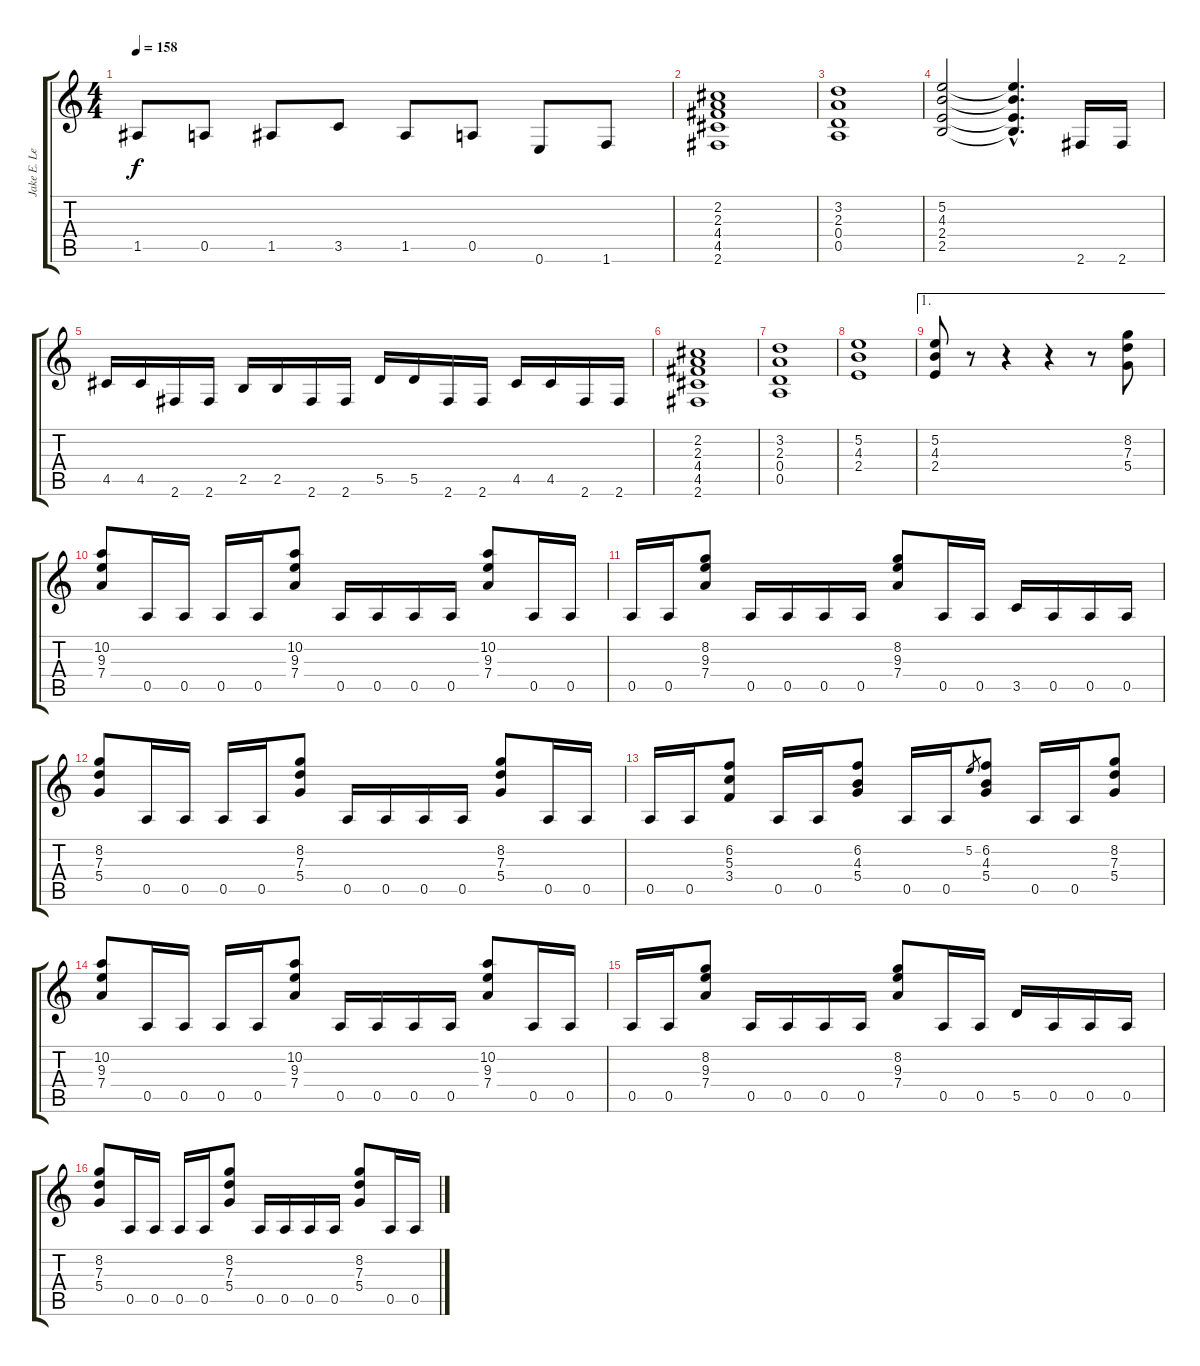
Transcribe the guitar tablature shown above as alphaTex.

\track ("Jake E. Lee" "Jake E. Le") {instrument distortionguitar}
\staff {score tabs}
\tuning (E4 B3 G3 D3 A2 E2) {hide}
\ts (4 4)
\tempo 158
\clef g2
\ks c
1.5.8{dy f} 0.5.8 1.5.8 3.5.8 1.5.8 0.5.8 0.6.8 1.6.8 |
(2.2 2.3 4.4 4.5 2.6).1 |
(3.2 2.3 0.4 0.5).1 |
(5.2 4.3 2.4 2.5).2 (5.2{hac t} 4.3{hac t} 2.4{hac t} 2.5{hac t}).4{d} 2.6.16 2.6.16 |
4.5.16 4.5.16 2.6.16 2.6.16 2.5.16 2.5.16 2.6.16 2.6.16 5.5.16 5.5.16 2.6.16 2.6.16 4.5.16 4.5.16 2.6.16 2.6.16 |
(2.2 2.3 4.4 4.5 2.6).1 |
(3.2 2.3 0.4 0.5).1 |
(5.2 4.3 2.4).1 |
\ae 1
(5.2 4.3 2.4).8 r.8 r.4 r.4 r.8 (8.2 7.3 5.4).8 |
(10.2 9.3 7.4).8 0.5.16 0.5.16 0.5.16 0.5.16 (10.2 9.3 7.4).8 0.5.16 0.5.16 0.5.16 0.5.16 (10.2 9.3 7.4).8 0.5.16 0.5.16 |
0.5.16 0.5.16 (8.2 9.3 7.4).8 0.5.16 0.5.16 0.5.16 0.5.16 (8.2 9.3 7.4).8 0.5.16 0.5.16 3.5.16 0.5.16 0.5.16 0.5.16 |
(8.2 7.3 5.4).8 0.5.16 0.5.16 0.5.16 0.5.16 (8.2 7.3 5.4).8 0.5.16 0.5.16 0.5.16 0.5.16 (8.2 7.3 5.4).8 0.5.16 0.5.16 |
0.5.16 0.5.16 (6.2 5.3 3.4).8 0.5.16 0.5.16 (6.2 4.3 5.4).8 0.5.16 0.5.16 5.2.8{gr} (6.2 4.3 5.4).8 0.5.16 0.5.16 (8.2 7.3 5.4).8 |
(10.2 9.3 7.4).8 0.5.16 0.5.16 0.5.16 0.5.16 (10.2 9.3 7.4).8 0.5.16 0.5.16 0.5.16 0.5.16 (10.2 9.3 7.4).8 0.5.16 0.5.16 |
0.5.16 0.5.16 (8.2 9.3 7.4).8 0.5.16 0.5.16 0.5.16 0.5.16 (8.2 9.3 7.4).8 0.5.16 0.5.16 5.5.16 0.5.16 0.5.16 0.5.16 |
(8.2 7.3 5.4).8 0.5.16 0.5.16 0.5.16 0.5.16 (8.2 7.3 5.4).8 0.5.16 0.5.16 0.5.16 0.5.16 (8.2 7.3 5.4).8 0.5.16 0.5.16
